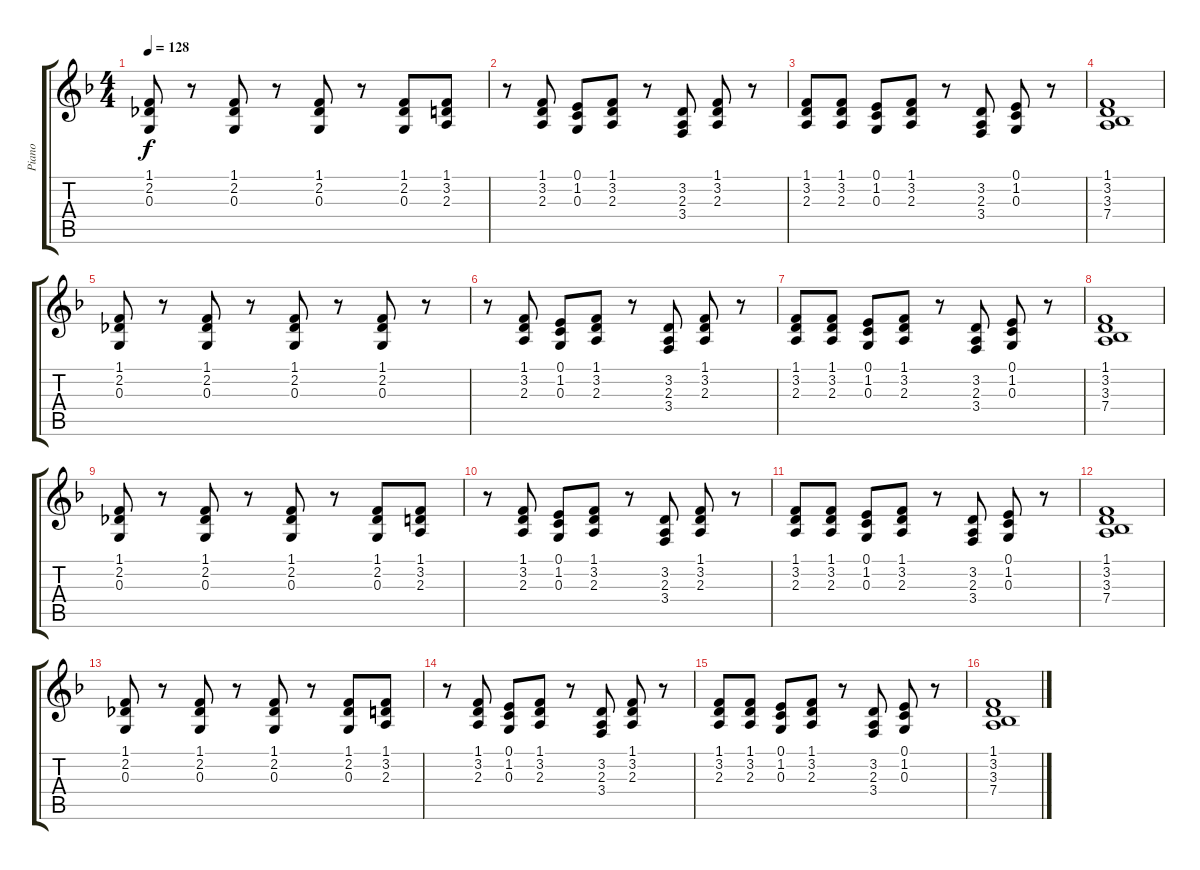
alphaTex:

\track ("Piano" "Piano") {instrument electricgrandpiano}
\staff {score tabs}
\tuning (E4 B3 G3 D3 A2 E2) {hide}
\ts (4 4)
\tempo 128
\clef g2
\ks f
(1.1 2.2 0.3).8{dy f} r.8 (1.1 2.2 0.3).8 r.8 (1.1 2.2 0.3).8 r.8 (1.1 2.2 0.3).8 (1.1 3.2 2.3).8 |
r.8 (1.1 3.2 2.3).8 (0.1 1.2 0.3).8 (1.1 3.2 2.3).8 r.8 (3.2 2.3 3.4).8 (1.1 3.2 2.3).8 r.8 |
(1.1 3.2 2.3).8 (1.1 3.2 2.3).8 (0.1 1.2 0.3).8 (1.1 3.2 2.3).8 r.8 (3.2 2.3 3.4).8 (0.1 1.2 0.3).8 r.8 |
(1.1 3.2 3.3 7.4).1 |
(1.1 2.2 0.3).8 r.8 (1.1 2.2 0.3).8 r.8 (1.1 2.2 0.3).8 r.8 (1.1 2.2 0.3).8 r.8 |
r.8 (1.1 3.2 2.3).8 (0.1 1.2 0.3).8 (1.1 3.2 2.3).8 r.8 (3.2 2.3 3.4).8 (1.1 3.2 2.3).8 r.8 |
(1.1 3.2 2.3).8 (1.1 3.2 2.3).8 (0.1 1.2 0.3).8 (1.1 3.2 2.3).8 r.8 (3.2 2.3 3.4).8 (0.1 1.2 0.3).8 r.8 |
(1.1 3.2 3.3 7.4).1 |
(1.1 2.2 0.3).8 r.8 (1.1 2.2 0.3).8 r.8 (1.1 2.2 0.3).8 r.8 (1.1 2.2 0.3).8 (1.1 3.2 2.3).8 |
r.8 (1.1 3.2 2.3).8 (0.1 1.2 0.3).8 (1.1 3.2 2.3).8 r.8 (3.2 2.3 3.4).8 (1.1 3.2 2.3).8 r.8 |
(1.1 3.2 2.3).8 (1.1 3.2 2.3).8 (0.1 1.2 0.3).8 (1.1 3.2 2.3).8 r.8 (3.2 2.3 3.4).8 (0.1 1.2 0.3).8 r.8 |
(1.1 3.2 3.3 7.4).1 |
(1.1 2.2 0.3).8 r.8 (1.1 2.2 0.3).8 r.8 (1.1 2.2 0.3).8 r.8 (1.1 2.2 0.3).8 (1.1 3.2 2.3).8 |
r.8 (1.1 3.2 2.3).8 (0.1 1.2 0.3).8 (1.1 3.2 2.3).8 r.8 (3.2 2.3 3.4).8 (1.1 3.2 2.3).8 r.8 |
(1.1 3.2 2.3).8 (1.1 3.2 2.3).8 (0.1 1.2 0.3).8 (1.1 3.2 2.3).8 r.8 (3.2 2.3 3.4).8 (0.1 1.2 0.3).8 r.8 |
(1.1 3.2 3.3 7.4).1
